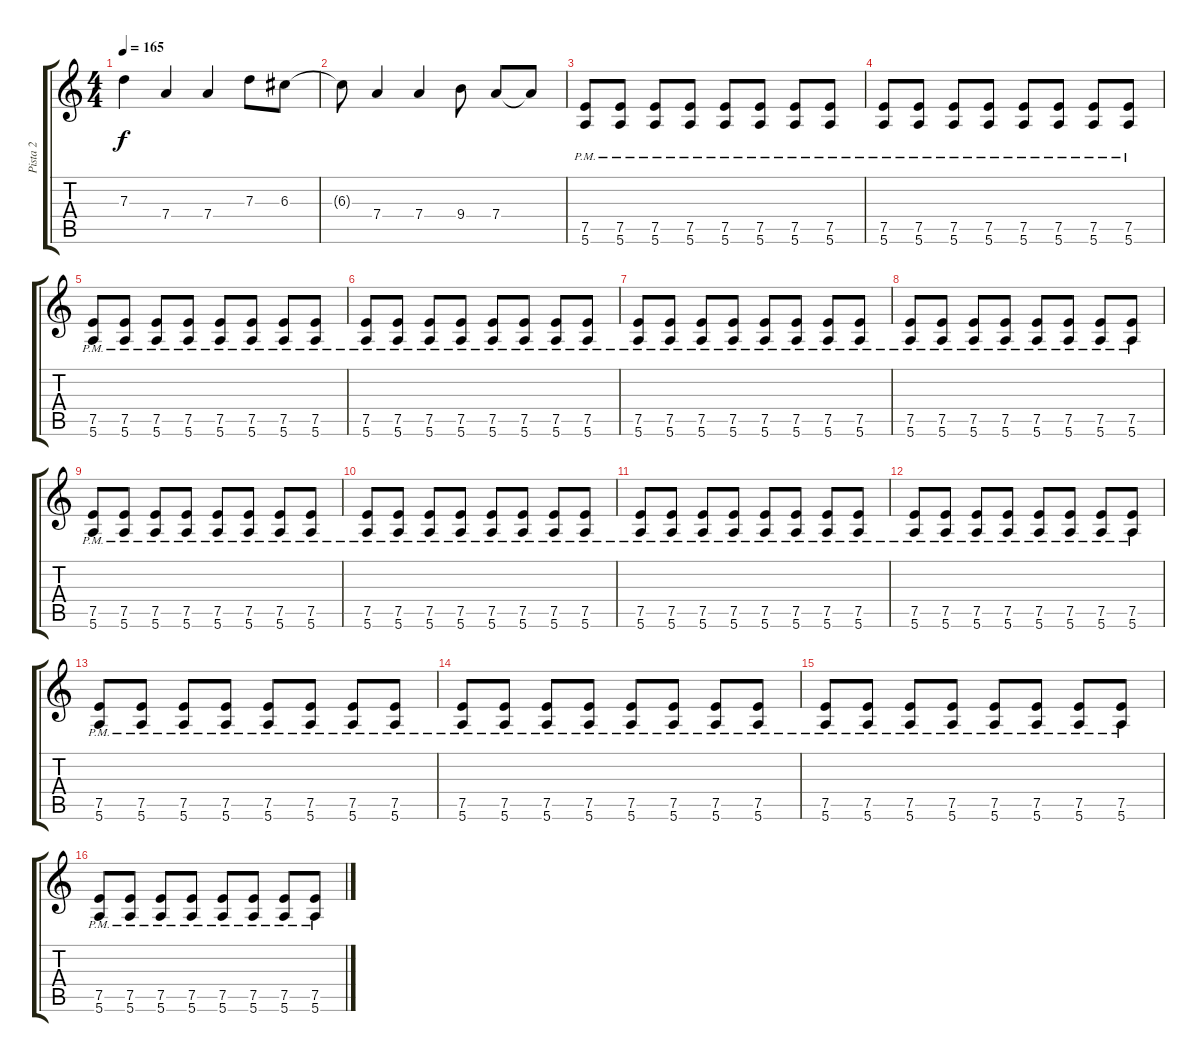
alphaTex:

\track ("Pista 2" "Pista 2") {instrument distortionguitar}
\staff {score tabs}
\tuning (E4 B3 G3 D3 A2 E2) {hide}
\ts (4 4)
\tempo 165
\clef g2
\ks c
7.3{t}.4{dy f} 7.4.4 7.4.4 7.3.8 6.3.8 |
6.3{t}.8 7.4.4 7.4.4 9.4.8 7.4.8 7.4{t}.8 |
(7.5{pm} 5.6{pm}).8 (7.5{pm} 5.6{pm}).8 (7.5{pm} 5.6{pm}).8 (7.5{pm} 5.6{pm}).8 (7.5{pm} 5.6{pm}).8 (7.5{pm} 5.6{pm}).8 (7.5{pm} 5.6{pm}).8 (7.5{pm} 5.6{pm}).8 |
(7.5{pm} 5.6{pm}).8 (7.5{pm} 5.6{pm}).8 (7.5{pm} 5.6{pm}).8 (7.5{pm} 5.6{pm}).8 (7.5{pm} 5.6{pm}).8 (7.5{pm} 5.6{pm}).8 (7.5{pm} 5.6{pm}).8 (7.5{pm} 5.6{pm}).8 |
(7.5{pm} 5.6{pm}).8 (7.5{pm} 5.6{pm}).8 (7.5{pm} 5.6{pm}).8 (7.5{pm} 5.6{pm}).8 (7.5{pm} 5.6{pm}).8 (7.5{pm} 5.6{pm}).8 (7.5{pm} 5.6{pm}).8 (7.5{pm} 5.6{pm}).8 |
(7.5{pm} 5.6{pm}).8 (7.5{pm} 5.6{pm}).8 (7.5{pm} 5.6{pm}).8 (7.5{pm} 5.6{pm}).8 (7.5{pm} 5.6{pm}).8 (7.5{pm} 5.6{pm}).8 (7.5{pm} 5.6{pm}).8 (7.5{pm} 5.6{pm}).8 |
(7.5{pm} 5.6{pm}).8 (7.5{pm} 5.6{pm}).8 (7.5{pm} 5.6{pm}).8 (7.5{pm} 5.6{pm}).8 (7.5{pm} 5.6{pm}).8 (7.5{pm} 5.6{pm}).8 (7.5{pm} 5.6{pm}).8 (7.5{pm} 5.6{pm}).8 |
(7.5{pm} 5.6{pm}).8 (7.5{pm} 5.6{pm}).8 (7.5{pm} 5.6{pm}).8 (7.5{pm} 5.6{pm}).8 (7.5{pm} 5.6{pm}).8 (7.5{pm} 5.6{pm}).8 (7.5{pm} 5.6{pm}).8 (7.5{pm} 5.6{pm}).8 |
(7.5{pm} 5.6{pm}).8 (7.5{pm} 5.6{pm}).8 (7.5{pm} 5.6{pm}).8 (7.5{pm} 5.6{pm}).8 (7.5{pm} 5.6{pm}).8 (7.5{pm} 5.6{pm}).8 (7.5{pm} 5.6{pm}).8 (7.5{pm} 5.6{pm}).8 |
(7.5{pm} 5.6{pm}).8 (7.5{pm} 5.6{pm}).8 (7.5{pm} 5.6{pm}).8 (7.5{pm} 5.6{pm}).8 (7.5{pm} 5.6{pm}).8 (7.5{pm} 5.6{pm}).8 (7.5{pm} 5.6{pm}).8 (7.5{pm} 5.6{pm}).8 |
(7.5{pm} 5.6{pm}).8 (7.5{pm} 5.6{pm}).8 (7.5{pm} 5.6{pm}).8 (7.5{pm} 5.6{pm}).8 (7.5{pm} 5.6{pm}).8 (7.5{pm} 5.6{pm}).8 (7.5{pm} 5.6{pm}).8 (7.5{pm} 5.6{pm}).8 |
(7.5{pm} 5.6{pm}).8 (7.5{pm} 5.6{pm}).8 (7.5{pm} 5.6{pm}).8 (7.5{pm} 5.6{pm}).8 (7.5{pm} 5.6{pm}).8 (7.5{pm} 5.6{pm}).8 (7.5{pm} 5.6{pm}).8 (7.5{pm} 5.6{pm}).8 |
(7.5{pm} 5.6{pm}).8 (7.5{pm} 5.6{pm}).8 (7.5{pm} 5.6{pm}).8 (7.5{pm} 5.6{pm}).8 (7.5{pm} 5.6{pm}).8 (7.5{pm} 5.6{pm}).8 (7.5{pm} 5.6{pm}).8 (7.5{pm} 5.6{pm}).8 |
(7.5{pm} 5.6{pm}).8 (7.5{pm} 5.6{pm}).8 (7.5{pm} 5.6{pm}).8 (7.5{pm} 5.6{pm}).8 (7.5{pm} 5.6{pm}).8 (7.5{pm} 5.6{pm}).8 (7.5{pm} 5.6{pm}).8 (7.5{pm} 5.6{pm}).8 |
(7.5{pm} 5.6{pm}).8 (7.5{pm} 5.6{pm}).8 (7.5{pm} 5.6{pm}).8 (7.5{pm} 5.6{pm}).8 (7.5{pm} 5.6{pm}).8 (7.5{pm} 5.6{pm}).8 (7.5{pm} 5.6{pm}).8 (7.5{pm} 5.6{pm}).8 |
(7.5{pm} 5.6{pm}).8 (7.5{pm} 5.6{pm}).8 (7.5{pm} 5.6{pm}).8 (7.5{pm} 5.6{pm}).8 (7.5{pm} 5.6{pm}).8 (7.5{pm} 5.6{pm}).8 (7.5{pm} 5.6{pm}).8 (7.5{pm} 5.6{pm}).8
